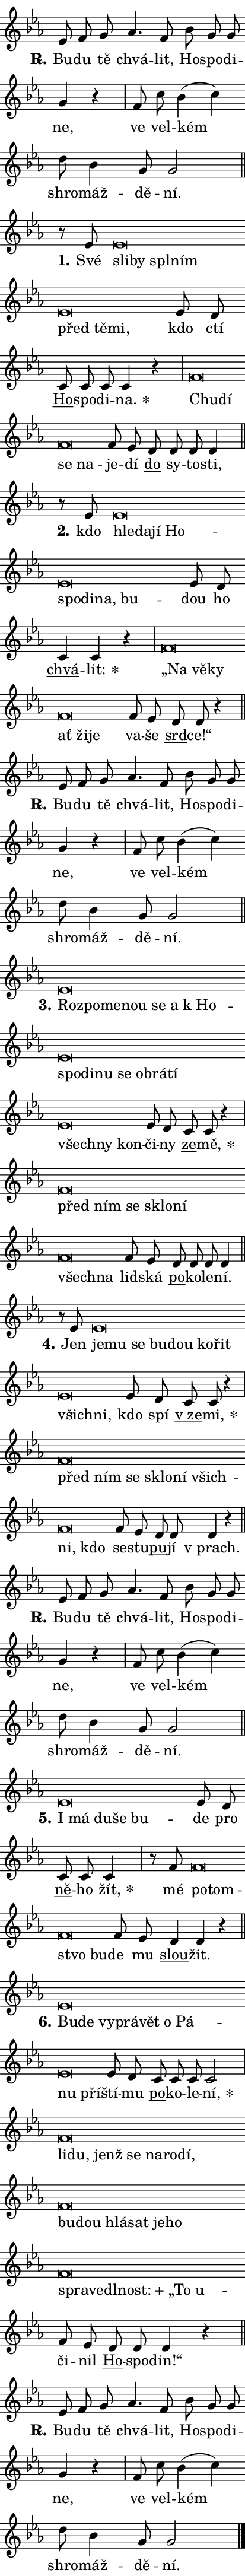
\version "2.24.0"
\header { tagline = "" }
\paper {
  indent = 0\cm
  top-margin = 0\cm
  right-margin = 0\cm
  bottom-margin = 0\cm
  left-margin = 0\cm
  paper-width = 7\cm
  page-breaking = #ly:one-page-breaking
  system-system-spacing.basic-distance = #11
  score-system-spacing.basic-distance = #11
  ragged-last = ##f
}


%% Author: Thomas Morley
%% https://lists.gnu.org/archive/html/lilypond-user/2020-05/msg00002.html
#(define (line-position grob)
"Returns position of @var[grob} in current system:
   @code{'start}, if at first time-step
   @code{'end}, if at last time-step
   @code{'middle} otherwise
"
  (let* ((col (ly:item-get-column grob))
         (ln (ly:grob-object col 'left-neighbor))
         (rn (ly:grob-object col 'right-neighbor))
         (col-to-check-left (if (ly:grob? ln) ln col))
         (col-to-check-right (if (ly:grob? rn) rn col))
         (break-dir-left
           (and
             (ly:grob-property col-to-check-left 'non-musical #f)
             (ly:item-break-dir col-to-check-left)))
         (break-dir-right
           (and
             (ly:grob-property col-to-check-right 'non-musical #f)
             (ly:item-break-dir col-to-check-right))))
        (cond ((eqv? 1 break-dir-left) 'start)
              ((eqv? -1 break-dir-right) 'end)
              (else 'middle))))

#(define (tranparent-at-line-position vctor)
  (lambda (grob)
  "Relying on @code{line-position} select the relevant enry from @var{vctor}.
Used to determine transparency,"
    (case (line-position grob)
      ((end) (not (vector-ref vctor 0)))
      ((middle) (not (vector-ref vctor 1)))
      ((start) (not (vector-ref vctor 2))))))

noteHeadBreakVisibility =
#(define-music-function (break-visibility)(vector?)
"Makes @code{NoteHead}s transparent relying on @var{break-visibility}"
#{
  \override NoteHead.transparent =
    #(tranparent-at-line-position break-visibility)
#})

#(define delete-ledgers-for-transparent-note-heads
  (lambda (grob)
    "Reads whether a @code{NoteHead} is transparent.
If so this @code{NoteHead} is removed from @code{'note-heads} from
@var{grob}, which is supposed to be @code{LedgerLineSpanner}.
As a result ledgers are not printed for this @code{NoteHead}"
    (let* ((nhds-array (ly:grob-object grob 'note-heads))
           (nhds-list
             (if (ly:grob-array? nhds-array)
                 (ly:grob-array->list nhds-array)
                 '()))
           ;; Relies on the transparent-property being done before
           ;; Staff.LedgerLineSpanner.after-line-breaking is executed.
           ;; This is fragile ...
           (to-keep
             (remove
               (lambda (nhd)
                 (ly:grob-property nhd 'transparent #f))
               nhds-list)))
      ;; TODO find a better method to iterate over grob-arrays, similiar
      ;; to filter/remove etc for lists
      ;; For now rebuilt from scratch
      (set! (ly:grob-object grob 'note-heads)  '())
      (for-each
        (lambda (nhd)
          (ly:pointer-group-interface::add-grob grob 'note-heads nhd))
        to-keep))))

hideNotes = {
  \noteHeadBreakVisibility #begin-of-line-visible
}
unHideNotes = {
  \noteHeadBreakVisibility #all-visible
}

% work-around for resetting accidentals
% https://lilypond.org/doc/v2.23/Documentation/notation/displaying-rhythms#unmetered-music
cadenzaMeasure = {
  \cadenzaOff
  \partial 1024 s1024
  \cadenzaOn
}

#(define-markup-command (accent layout props text) (markup?)
  "Underline accented syllable"
  (interpret-markup layout props
    #{\markup \override #'(offset . 4.3) \underline { #text }#}))

responsum = \markup \concat {
  "R" \hspace #-1.05 \path #0.1 #'((moveto 0 0.07) (lineto 0.9 0.8)) \hspace #0.05 "."
}

\layout {
    \context {
        \Staff
        \remove "Time_signature_engraver"
        \override LedgerLineSpanner.after-line-breaking = #delete-ledgers-for-transparent-note-heads
    }
    \context {
        \Voice {
            \override NoteHead.output-attributes = #'((class . "notehead"))
            \override Hairpin.height = #0.55
        }
    }
    \context {
        \Lyrics {
            \override StanzaNumber.output-attributes = #'((class . "stanzanumber"))
            \override LyricSpace.minimum-distance = #0.9
            \override LyricText.font-name = #"TeX Gyre Schola"
            \override LyricText.font-size = 1
            \override StanzaNumber.font-name = #"TeX Gyre Schola Bold"
            \override StanzaNumber.font-size = 1
        }
    }
}

% magnetic-lyrics.ily
%
%   written by
%     Jean Abou Samra <jean@abou-samra.fr>
%     Werner Lemberg <wl@gnu.org>
%
%   adapted by
%     Jiri Hon <jiri.hon@gmail.com>
%
% Version 2022-Apr-15

% https://www.mail-archive.com/lilypond-user@gnu.org/msg149350.html

#(define (Left_hyphen_pointer_engraver context)
   "Collect syllable-hyphen-syllable occurrences in lyrics and store
them in properties.  This engraver only looks to the left.  For
example, if the lyrics input is @code{foo -- bar}, it does the
following.

@itemize @bullet
@item
Set the @code{text} property of the @code{LyricHyphen} grob between
@q{foo} and @q{bar} to @code{foo}.

@item
Set the @code{left-hyphen} property of the @code{LyricText} grob with
text @q{foo} to the @code{LyricHyphen} grob between @q{foo} and
@q{bar}.
@end itemize

Use this auxiliary engraver in combination with the
@code{lyric-@/text::@/apply-@/magnetic-@/offset!} hook."
   (let ((hyphen #f)
         (text #f))
     (make-engraver
      (acknowledgers
       ((lyric-syllable-interface engraver grob source-engraver)
        (set! text grob)))
      (end-acknowledgers
       ((lyric-hyphen-interface engraver grob source-engraver)
        ;(when (not (grob::has-interface grob 'lyric-space-interface))
          (set! hyphen grob)));)
      ((stop-translation-timestep engraver)
       (when (and text hyphen)
         (ly:grob-set-object! text 'left-hyphen hyphen))
       (set! text #f)
       (set! hyphen #f)))))

#(define (lyric-text::apply-magnetic-offset! grob)
   "If the space between two syllables is less than the value in
property @code{LyricText@/.details@/.squash-threshold}, move the right
syllable to the left so that it gets concatenated with the left
syllable.

Use this function as a hook for
@code{LyricText@/.after-@/line-@/breaking} if the
@code{Left_@/hyphen_@/pointer_@/engraver} is active."
   (let ((hyphen (ly:grob-object grob 'left-hyphen #f)))
     (when hyphen
       (let ((left-text (ly:spanner-bound hyphen LEFT)))
         (when (grob::has-interface left-text 'lyric-syllable-interface)
           (let* ((common (ly:grob-common-refpoint grob left-text X))
                  (this-x-ext (ly:grob-extent grob common X))
                  (left-x-ext
                   (begin
                     ;; Trigger magnetism for left-text.
                     (ly:grob-property left-text 'after-line-breaking)
                     (ly:grob-extent left-text common X)))
                  ;; `delta` is the gap width between two syllables.
                  (delta (- (interval-start this-x-ext)
                            (interval-end left-x-ext)))
                  (details (ly:grob-property grob 'details))
                  (threshold (assoc-get 'squash-threshold details 0.2)))
             (when (< delta threshold)
               (let* (;; We have to manipulate the input text so that
                      ;; ligatures crossing syllable boundaries are not
                      ;; disabled.  For languages based on the Latin
                      ;; script this is essentially a beautification.
                      ;; However, for non-Western scripts it can be a
                      ;; necessity.
                      (lt (ly:grob-property left-text 'text))
                      (rt (ly:grob-property grob 'text))
                      (is-space (grob::has-interface hyphen 'lyric-space-interface))
                      (space (if is-space " " ""))
                      (space-markup (grob-interpret-markup grob " "))
                      (space-size (interval-length (ly:stencil-extent space-markup X)))
                      (extra-delta (if is-space space-size 0))
                      ;; Append new syllable.
                      (ltrt-space (if (and (string? lt) (string? rt))
                                (string-append lt space rt)
                                (make-concat-markup (list lt space rt))))
                      ;; Right-align `ltrt` to the right side.
                      (ltrt-space-markup (grob-interpret-markup
                               grob
                               (make-translate-markup
                                (cons (interval-length this-x-ext) 0)
                                (make-right-align-markup ltrt-space)))))
                 (begin
                   ;; Don't print `left-text`.
                   (ly:grob-set-property! left-text 'stencil #f)
                   ;; Set text and stencil (which holds all collected
                   ;; syllables so far) and shift it to the left.
                   (ly:grob-set-property! grob 'text ltrt-space)
                   (ly:grob-set-property! grob 'stencil ltrt-space-markup)
                   (ly:grob-translate-axis! grob (- (- delta extra-delta)) X))))))))))


#(define (lyric-hyphen::displace-bounds-first grob)
   ;; Make very sure this callback isn't triggered too early.
   (let ((left (ly:spanner-bound grob LEFT))
         (right (ly:spanner-bound grob RIGHT)))
     (ly:grob-property left 'after-line-breaking)
     (ly:grob-property right 'after-line-breaking)
     (ly:lyric-hyphen::print grob)))

squashThreshold = #0.4

\layout {
  \context {
    \Lyrics
    \consists #Left_hyphen_pointer_engraver
    \override LyricText.after-line-breaking =
      #lyric-text::apply-magnetic-offset!
    \override LyricHyphen.stencil = #lyric-hyphen::displace-bounds-first
    \override LyricText.details.squash-threshold = \squashThreshold
    \override LyricHyphen.minimum-distance = 0
    \override LyricHyphen.minimum-length = \squashThreshold
  }
}

squash = \override LyricText.details.squash-threshold = 9999
unSquash = \override LyricText.details.squash-threshold = \squashThreshold

left = \override LyricText.self-alignment-X = #LEFT
unLeft = \revert LyricText.self-alignment-X

starOffset = #(lambda (grob) 
                (let ((x_offset (ly:self-alignment-interface::aligned-on-x-parent grob)))
                  (if (= x_offset 0) 0 (+ x_offset 1.2))))

star = #(define-music-function (syllable)(string?)
"Append star separator at the end of a syllable"
#{
  \once \override LyricText.X-offset = #starOffset
  \lyricmode { \markup {
    #syllable
    \override #'((font-name . "TeX Gyre Schola Bold")) \hspace #0.2 \lower #0.65 \larger "*"
  } }
#})

starAccent = #(define-music-function (syllable)(string?)
"Append star separator at the end of a syllable and make accent"
#{
  \once \override LyricText.X-offset = #starOffset
  \lyricmode { \markup {
    \accent #syllable
    \override #'((font-name . "TeX Gyre Schola Bold")) \hspace #0.2 \lower #0.65 \larger "*"
  } }
#})

breath = #(define-music-function (syllable)(string?)
"Append breathing indicator at the end of a syllable"
#{
  \lyricmode { \markup { #syllable "+" } }
#})

optionalBreath = #(define-music-function (syllable)(string?)
"Append optional breathing indicator at the end of a syllable"
#{
  \lyricmode { \markup { #syllable "(+)" } }
#})


\score {
    <<
        \new Voice = "melody" { \cadenzaOn \key es \major \relative { es'8 f g as4. f8 \bar "" bes g g \bar "" g4 r \cadenzaMeasure \bar "|" f8 c' \bar "" bes4( c) \bar "" d8 bes4 g8 g2 \cadenzaMeasure \bar "||" \break } }
        \new Lyrics \lyricsto "melody" { \lyricmode { \set stanza = \responsum
Bu -- du tě chvá -- lit, Ho -- spo -- di -- ne, ve vel -- kém shro -- máž -- dě -- ní. } }
    >>
    \layout {}
}

\score {
    <<
        \new Voice = "melody" { \cadenzaOn \key es \major \relative { r8 es'8 es\breve*1/16 \hideNotes \breve*1/16 \bar "" \breve*1/16 \bar "" \breve*1/16 \bar "" \breve*1/16 \bar "" \breve*1/16 \breve*1/16 \bar "" \unHideNotes es8 d \bar "" c c c c4 r \cadenzaMeasure \bar "|" f\breve*1/16 \hideNotes \breve*1/16 \bar "" \breve*1/16 \breve*1/16 \bar "" \unHideNotes f8 es \bar "" d d d d4 \cadenzaMeasure \bar "||" \break } }
        \new Lyrics \lyricsto "melody" { \lyricmode { \set stanza = "1."
Své \left sli -- \squash by spl -- ním před tě -- mi, \unLeft \unSquash kdo ctí \markup \accent Ho -- spo -- di -- \star na. \left Chu -- \squash dí se na -- \unLeft \unSquash je -- dí \markup \accent do sy -- to -- sti, } }
    >>
    \layout {}
}

\score {
    <<
        \new Voice = "melody" { \cadenzaOn \key es \major \relative { r8 es'8 es\breve*1/16 \hideNotes \breve*1/16 \bar "" \breve*1/16 \bar "" \breve*1/16 \bar "" \breve*1/16 \bar "" \breve*1/16 \bar "" \breve*1/16 \breve*1/16 \bar "" \unHideNotes es8 d \bar "" c4 c r \cadenzaMeasure \bar "|" f\breve*1/16 \hideNotes \breve*1/16 \bar "" \breve*1/16 \bar "" \breve*1/16 \bar "" \breve*1/16 \breve*1/16 \bar "" \unHideNotes f8 es \bar "" d8 d r4 \cadenzaMeasure \bar "||" \break } }
        \new Lyrics \lyricsto "melody" { \lyricmode { \set stanza = "2."
kdo \left hle -- \squash da -- jí Ho -- spo -- di -- na, bu -- \unLeft \unSquash dou ho \markup \accent chvá -- \star lit: \left „Na \squash vě -- ky ať ži -- je \unLeft \unSquash va -- še \markup \accent srd -- ce!“ } }
    >>
    \layout {}
}

\score {
    <<
        \new Voice = "melody" { \cadenzaOn \key es \major \relative { es'8 f g as4. f8 \bar "" bes g g \bar "" g4 r \cadenzaMeasure \bar "|" f8 c' \bar "" bes4( c) \bar "" d8 bes4 g8 g2 \cadenzaMeasure \bar "||" \break } }
        \new Lyrics \lyricsto "melody" { \lyricmode { \set stanza = \responsum
Bu -- du tě chvá -- lit, Ho -- spo -- di -- ne, ve vel -- kém shro -- máž -- dě -- ní. } }
    >>
    \layout {}
}

\score {
    <<
        \new Voice = "melody" { \cadenzaOn \key es \major \relative { es'\breve*1/16 \hideNotes \breve*1/16 \bar "" \breve*1/16 \bar "" \breve*1/16 \bar "" \breve*1/16 \bar "" \breve*1/16 \bar "" \breve*1/16 \bar "" \breve*1/16 \bar "" \breve*1/16 \bar "" \breve*1/16 \bar "" \breve*1/16 \bar "" \breve*1/16 \bar "" \breve*1/16 \bar "" \breve*1/16 \bar "" \breve*1/16 \bar "" \breve*1/16 \breve*1/16 \bar "" \unHideNotes es8 d \bar "" c8 c r4 \cadenzaMeasure \bar "|" f\breve*1/16 \hideNotes \breve*1/16 \bar "" \breve*1/16 \bar "" \breve*1/16 \bar "" \breve*1/16 \bar "" \breve*1/16 \breve*1/16 \bar "" \unHideNotes f8 es \bar "" d d d d4 \cadenzaMeasure \bar "||" \break } }
        \new Lyrics \lyricsto "melody" { \lyricmode { \set stanza = "3."
\left Roz -- \squash po -- me -- nou se a "k Ho" -- spo -- di -- nu se ob -- rá -- tí všech -- ny kon -- \unLeft \unSquash či -- ny \markup \accent ze -- \star mě, \left před \squash ním se sklo -- ní všech -- na \unLeft \unSquash lid -- ská \markup \accent po -- ko -- le -- ní. } }
    >>
    \layout {}
}

\score {
    <<
        \new Voice = "melody" { \cadenzaOn \key es \major \relative { r8 es'8 es\breve*1/16 \hideNotes \breve*1/16 \bar "" \breve*1/16 \bar "" \breve*1/16 \bar "" \breve*1/16 \bar "" \breve*1/16 \bar "" \breve*1/16 \bar "" \breve*1/16 \breve*1/16 \bar "" \unHideNotes es8 d \bar "" c8 c r4 \cadenzaMeasure \bar "|" f\breve*1/16 \hideNotes \breve*1/16 \bar "" \breve*1/16 \bar "" \breve*1/16 \bar "" \breve*1/16 \bar "" \breve*1/16 \bar "" \breve*1/16 \breve*1/16 \bar "" \unHideNotes f8 es \bar "" d d d4 r \cadenzaMeasure \bar "||" \break } }
        \new Lyrics \lyricsto "melody" { \lyricmode { \set stanza = "4."
Jen \left je -- \squash mu se bu -- dou ko -- řit všich -- ni, \unLeft \unSquash kdo spí \markup \accent "v ze" -- \star mi, \left před \squash ním se sklo -- ní všich -- ni, kdo \unLeft \unSquash se -- stu -- \markup \accent pu -- jí "v prach." } }
    >>
    \layout {}
}

\score {
    <<
        \new Voice = "melody" { \cadenzaOn \key es \major \relative { es'8 f g as4. f8 \bar "" bes g g \bar "" g4 r \cadenzaMeasure \bar "|" f8 c' \bar "" bes4( c) \bar "" d8 bes4 g8 g2 \cadenzaMeasure \bar "||" \break } }
        \new Lyrics \lyricsto "melody" { \lyricmode { \set stanza = \responsum
Bu -- du tě chvá -- lit, Ho -- spo -- di -- ne, ve vel -- kém shro -- máž -- dě -- ní. } }
    >>
    \layout {}
}

\score {
    <<
        \new Voice = "melody" { \cadenzaOn \key es \major \relative { es'\breve*1/16 \hideNotes \breve*1/16 \bar "" \breve*1/16 \bar "" \breve*1/16 \breve*1/16 \bar "" \unHideNotes es8 d \bar "" c c c4 \cadenzaMeasure \bar "|" r8 f8 f\breve*1/16 \hideNotes \breve*1/16 \bar "" \breve*1/16 \breve*1/16 \bar "" \unHideNotes f8 es \bar "" d4 d r \cadenzaMeasure \bar "||" \break } }
        \new Lyrics \lyricsto "melody" { \lyricmode { \set stanza = "5."
\left I \squash má du -- še bu -- \unLeft \unSquash de pro \markup \accent ně -- ho \star žít, mé \left po -- \squash tom -- stvo bu -- \unLeft \unSquash de mu \markup \accent slou -- žit. } }
    >>
    \layout {}
}

\score {
    <<
        \new Voice = "melody" { \cadenzaOn \key es \major \relative { es'\breve*1/16 \hideNotes \breve*1/16 \bar "" \breve*1/16 \bar "" \breve*1/16 \bar "" \breve*1/16 \bar "" \breve*1/16 \bar "" \breve*1/16 \bar "" \breve*1/16 \breve*1/16 \bar "" \unHideNotes es8 d \bar "" c c c c2 \cadenzaMeasure \bar "|" f\breve*1/16 \hideNotes \breve*1/16 \bar "" \breve*1/16 \bar "" \breve*1/16 \bar "" \breve*1/16 \bar "" \breve*1/16 \bar "" \breve*1/16 \bar "" \breve*1/16 \bar "" \breve*1/16 \bar "" \breve*1/16 \bar "" \breve*1/16 \bar "" \breve*1/16 \bar "" \breve*1/16 \bar "" \breve*1/16 \bar "" \breve*1/16 \bar "" \breve*1/16 \bar "" \breve*1/16 \bar "" \breve*1/16 \breve*1/16 \bar "" \unHideNotes f8 es \bar "" d d d4 r \cadenzaMeasure \bar "||" \break } }
        \new Lyrics \lyricsto "melody" { \lyricmode { \set stanza = "6."
\left Bu -- \squash de vy -- prá -- vět o Pá -- nu pří -- \unLeft \unSquash ští -- mu \markup \accent po -- ko -- le -- \star ní, \left li -- \squash du, jenž se na -- ro -- dí, bu -- dou hlá -- sat je -- ho spra -- ve -- dl -- \breath "nost:" „To u -- \unLeft \unSquash či -- nil \markup \accent Ho -- spo -- din!“ } }
    >>
    \layout {}
}

\score {
    <<
        \new Voice = "melody" { \cadenzaOn \key es \major \relative { es'8 f g as4. f8 \bar "" bes g g \bar "" g4 r \cadenzaMeasure \bar "|" f8 c' \bar "" bes4( c) \bar "" d8 bes4 g8 g2 \cadenzaMeasure \bar "||" \break } \bar "|." }
        \new Lyrics \lyricsto "melody" { \lyricmode { \set stanza = \responsum
Bu -- du tě chvá -- lit, Ho -- spo -- di -- ne, ve vel -- kém shro -- máž -- dě -- ní. } }
    >>
    \layout {}
}
